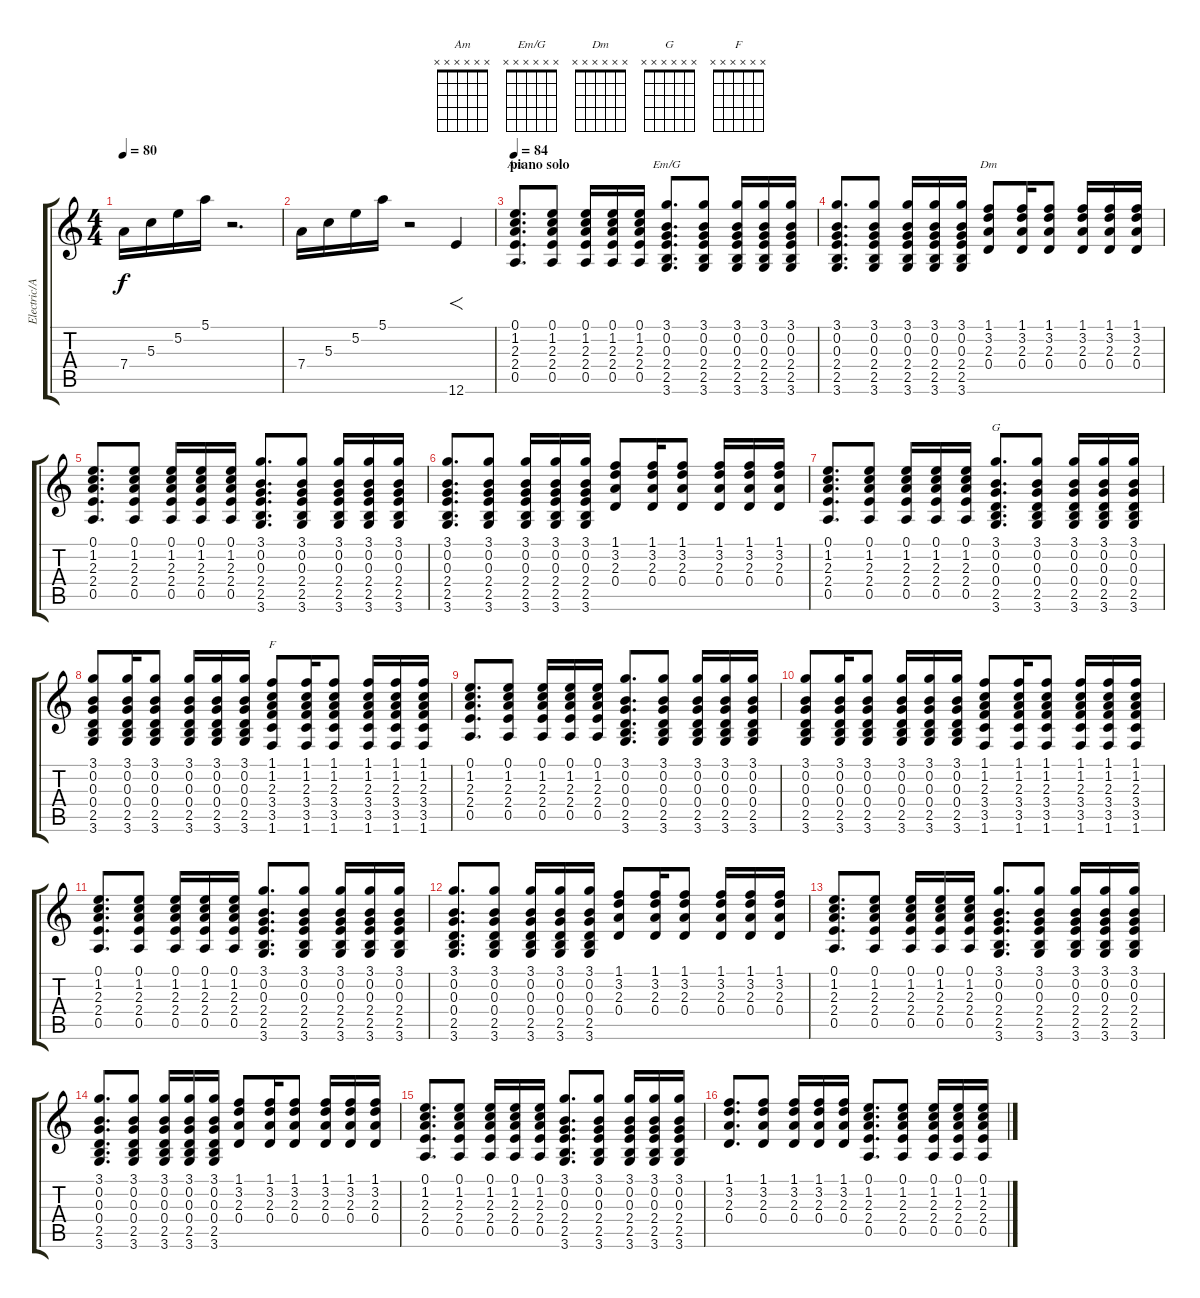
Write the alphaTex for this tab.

\track ("Electric/Acoustic Guitar(Hogson)" "Electric/A") {instrument electricguitarjazz}
\staff {score tabs}
\tuning (E4 B3 G3 D3 A2 E2) {hide}
\chord ("Am" x x x x x x)
\chord ("Em/G" x x x x x x)
\chord ("Dm" x x x x x x)
\chord ("G" x x x x x x)
\chord ("F" x x x x x x)
\ts (4 4)
\tempo 80
\clef g2
\ks c
7.4.16{dy f} 5.3.16 5.2.16 5.1.16 r.2{d} |
7.4.16 5.3.16 5.2.16 5.1.16 r.2 12.6.4{f volume 16 instrument distortionguitar} |
\section ("" "piano solo")
\tempo 84
(0.1 1.2 2.3 2.4 0.5).8{d ch "Am" volume 9 instrument acousticguitarsteel} (0.1 1.2 2.3 2.4 0.5).8 (0.1 1.2 2.3 2.4 0.5).16 (0.1 1.2 2.3 2.4 0.5).16 (0.1 1.2 2.3 2.4 0.5).16 (3.1 0.2 0.3 2.4 2.5 3.6).8{d ch "Em/G"} (3.1 0.2 0.3 2.4 2.5 3.6).8 (3.1 0.2 0.3 2.4 2.5 3.6).16 (3.1 0.2 0.3 2.4 2.5 3.6).16 (3.1 0.2 0.3 2.4 2.5 3.6).16 |
(3.1 0.2 0.3 2.4 2.5 3.6).8{d} (3.1 0.2 0.3 2.4 2.5 3.6).8 (3.1 0.2 0.3 2.4 2.5 3.6).16 (3.1 0.2 0.3 2.4 2.5 3.6).16 (3.1 0.2 0.3 2.4 2.5 3.6).16 (1.1 3.2 2.3 0.4).8{ch "Dm"} (1.1 3.2 2.3 0.4).16 (1.1 3.2 2.3 0.4).8 (1.1 3.2 2.3 0.4).16 (1.1 3.2 2.3 0.4).16 (1.1 3.2 2.3 0.4).16 |
(0.1 1.2 2.3 2.4 0.5).8{d volume 9 instrument acousticguitarsteel} (0.1 1.2 2.3 2.4 0.5).8 (0.1 1.2 2.3 2.4 0.5).16 (0.1 1.2 2.3 2.4 0.5).16 (0.1 1.2 2.3 2.4 0.5).16 (3.1 0.2 0.3 2.4 2.5 3.6).8{d} (3.1 0.2 0.3 2.4 2.5 3.6).8 (3.1 0.2 0.3 2.4 2.5 3.6).16 (3.1 0.2 0.3 2.4 2.5 3.6).16 (3.1 0.2 0.3 2.4 2.5 3.6).16 |
(3.1 0.2 0.3 2.4 2.5 3.6).8{d} (3.1 0.2 0.3 2.4 2.5 3.6).8 (3.1 0.2 0.3 2.4 2.5 3.6).16 (3.1 0.2 0.3 2.4 2.5 3.6).16 (3.1 0.2 0.3 2.4 2.5 3.6).16 (1.1 3.2 2.3 0.4).8 (1.1 3.2 2.3 0.4).16 (1.1 3.2 2.3 0.4).8 (1.1 3.2 2.3 0.4).16 (1.1 3.2 2.3 0.4).16 (1.1 3.2 2.3 0.4).16 |
(0.1 1.2 2.3 2.4 0.5).8{d volume 9 instrument acousticguitarsteel} (0.1 1.2 2.3 2.4 0.5).8 (0.1 1.2 2.3 2.4 0.5).16 (0.1 1.2 2.3 2.4 0.5).16 (0.1 1.2 2.3 2.4 0.5).16 (3.1 0.2 0.3 0.4 2.5 3.6).8{d ch "G"} (3.1 0.2 0.3 0.4 2.5 3.6).8 (3.1 0.2 0.3 0.4 2.5 3.6).16 (3.1 0.2 0.3 0.4 2.5 3.6).16 (3.1 0.2 0.3 0.4 2.5 3.6).16 |
(3.1 0.2 0.3 0.4 2.5 3.6).8 (3.1 0.2 0.3 0.4 2.5 3.6).16 (3.1 0.2 0.3 0.4 2.5 3.6).8 (3.1 0.2 0.3 0.4 2.5 3.6).16 (3.1 0.2 0.3 0.4 2.5 3.6).16 (3.1 0.2 0.3 0.4 2.5 3.6).16 (1.1 1.2 2.3 3.4 3.5 1.6).8{ch "F"} (1.1 1.2 2.3 3.4 3.5 1.6).16 (1.1 1.2 2.3 3.4 3.5 1.6).8 (1.1 1.2 2.3 3.4 3.5 1.6).16 (1.1 1.2 2.3 3.4 3.5 1.6).16 (1.1 1.2 2.3 3.4 3.5 1.6).16 |
(0.1 1.2 2.3 2.4 0.5).8{d volume 9 instrument acousticguitarsteel} (0.1 1.2 2.3 2.4 0.5).8 (0.1 1.2 2.3 2.4 0.5).16 (0.1 1.2 2.3 2.4 0.5).16 (0.1 1.2 2.3 2.4 0.5).16 (3.1 0.2 0.3 0.4 2.5 3.6).8{d} (3.1 0.2 0.3 0.4 2.5 3.6).8 (3.1 0.2 0.3 0.4 2.5 3.6).16 (3.1 0.2 0.3 0.4 2.5 3.6).16 (3.1 0.2 0.3 0.4 2.5 3.6).16 |
(3.1 0.2 0.3 0.4 2.5 3.6).8 (3.1 0.2 0.3 0.4 2.5 3.6).16 (3.1 0.2 0.3 0.4 2.5 3.6).8 (3.1 0.2 0.3 0.4 2.5 3.6).16 (3.1 0.2 0.3 0.4 2.5 3.6).16 (3.1 0.2 0.3 0.4 2.5 3.6).16 (1.1 1.2 2.3 3.4 3.5 1.6).8 (1.1 1.2 2.3 3.4 3.5 1.6).16 (1.1 1.2 2.3 3.4 3.5 1.6).8 (1.1 1.2 2.3 3.4 3.5 1.6).16 (1.1 1.2 2.3 3.4 3.5 1.6).16 (1.1 1.2 2.3 3.4 3.5 1.6).16 |
(0.1 1.2 2.3 2.4 0.5).8{d volume 9 instrument acousticguitarsteel} (0.1 1.2 2.3 2.4 0.5).8 (0.1 1.2 2.3 2.4 0.5).16 (0.1 1.2 2.3 2.4 0.5).16 (0.1 1.2 2.3 2.4 0.5).16 (3.1 0.2 0.3 2.4 2.5 3.6).8{d} (3.1 0.2 0.3 2.4 2.5 3.6).8 (3.1 0.2 0.3 2.4 2.5 3.6).16 (3.1 0.2 0.3 2.4 2.5 3.6).16 (3.1 0.2 0.3 2.4 2.5 3.6).16 |
(3.1 0.2 0.3 0.4 2.5 3.6).8{d} (3.1 0.2 0.3 0.4 2.5 3.6).8 (3.1 0.2 0.3 0.4 2.5 3.6).16 (3.1 0.2 0.3 0.4 2.5 3.6).16 (3.1 0.2 0.3 0.4 2.5 3.6).16 (1.1 3.2 2.3 0.4).8 (1.1 3.2 2.3 0.4).16 (1.1 3.2 2.3 0.4).8 (1.1 3.2 2.3 0.4).16 (1.1 3.2 2.3 0.4).16 (1.1 3.2 2.3 0.4).16 |
(0.1 1.2 2.3 2.4 0.5).8{d volume 9 instrument acousticguitarsteel} (0.1 1.2 2.3 2.4 0.5).8 (0.1 1.2 2.3 2.4 0.5).16 (0.1 1.2 2.3 2.4 0.5).16 (0.1 1.2 2.3 2.4 0.5).16 (3.1 0.2 0.3 2.4 2.5 3.6).8{d} (3.1 0.2 0.3 2.4 2.5 3.6).8 (3.1 0.2 0.3 2.4 2.5 3.6).16 (3.1 0.2 0.3 2.4 2.5 3.6).16 (3.1 0.2 0.3 2.4 2.5 3.6).16 |
(3.1 0.2 0.3 0.4 2.5 3.6).8{d} (3.1 0.2 0.3 0.4 2.5 3.6).8 (3.1 0.2 0.3 0.4 2.5 3.6).16 (3.1 0.2 0.3 0.4 2.5 3.6).16 (3.1 0.2 0.3 0.4 2.5 3.6).16 (1.1 3.2 2.3 0.4).8 (1.1 3.2 2.3 0.4).16 (1.1 3.2 2.3 0.4).8 (1.1 3.2 2.3 0.4).16 (1.1 3.2 2.3 0.4).16 (1.1 3.2 2.3 0.4).16 |
(0.1 1.2 2.3 2.4 0.5).8{d volume 9 instrument acousticguitarsteel} (0.1 1.2 2.3 2.4 0.5).8 (0.1 1.2 2.3 2.4 0.5).16 (0.1 1.2 2.3 2.4 0.5).16 (0.1 1.2 2.3 2.4 0.5).16 (3.1 0.2 0.3 2.4 2.5 3.6).8{d} (3.1 0.2 0.3 2.4 2.5 3.6).8 (3.1 0.2 0.3 2.4 2.5 3.6).16 (3.1 0.2 0.3 2.4 2.5 3.6).16 (3.1 0.2 0.3 2.4 2.5 3.6).16 |
(1.1 3.2 2.3 0.4).8{d} (1.1 3.2 2.3 0.4).8 (1.1 3.2 2.3 0.4).16 (1.1 3.2 2.3 0.4).16 (1.1 3.2 2.3 0.4).16 (0.1 1.2 2.3 2.4 0.5).8{d} (0.1 1.2 2.3 2.4 0.5).8 (0.1 1.2 2.3 2.4 0.5).16 (0.1 1.2 2.3 2.4 0.5).16 (0.1 1.2 2.3 2.4 0.5).16
